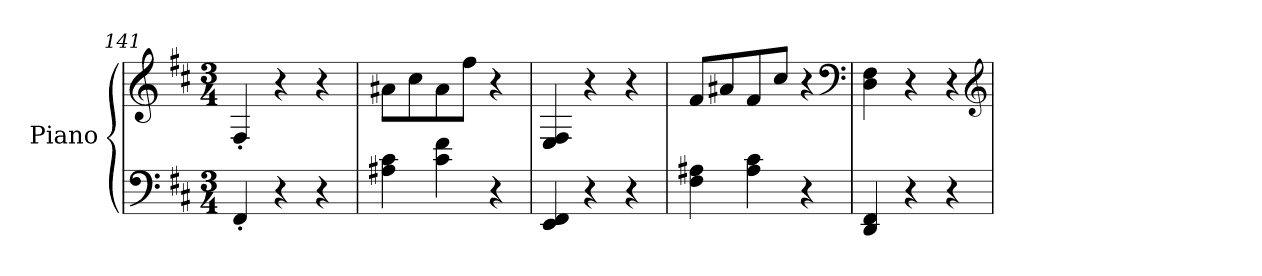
**kern	**kern
*part1	*part1
*staff2	*staff1
*I"Piano	*
*I'Pno	*
*clefF4	*clefG2
*k[f#c#]	*k[f#c#]
*D:	*D:
*M3/4	*M3/4
=141	=141
4FF#'/	4F#'/
4r	4r
4r	4r
=142	=142
4A#X\ 4c#\	8a#X\L
.	8cc#\
4c#\ 4f#\	8a#\
.	8ff#\J
4r	4r
!!LO:LB:g=z
=143	=143
4EE/ 4FF#/	4E/ 4F#/
4r	4r
4r	4r
=144	=144
4F#\ 4A#X\	8f#/L
.	8a#X/
4A#\ 4c#\	8f#/
.	8cc#/J
4r	4r
*	*clefF4
=145	=145
4DD/ 4FF#/	4D\ 4F#\
4r	4r
4r	4r
*	*clefG2
=	=
*-	*-
